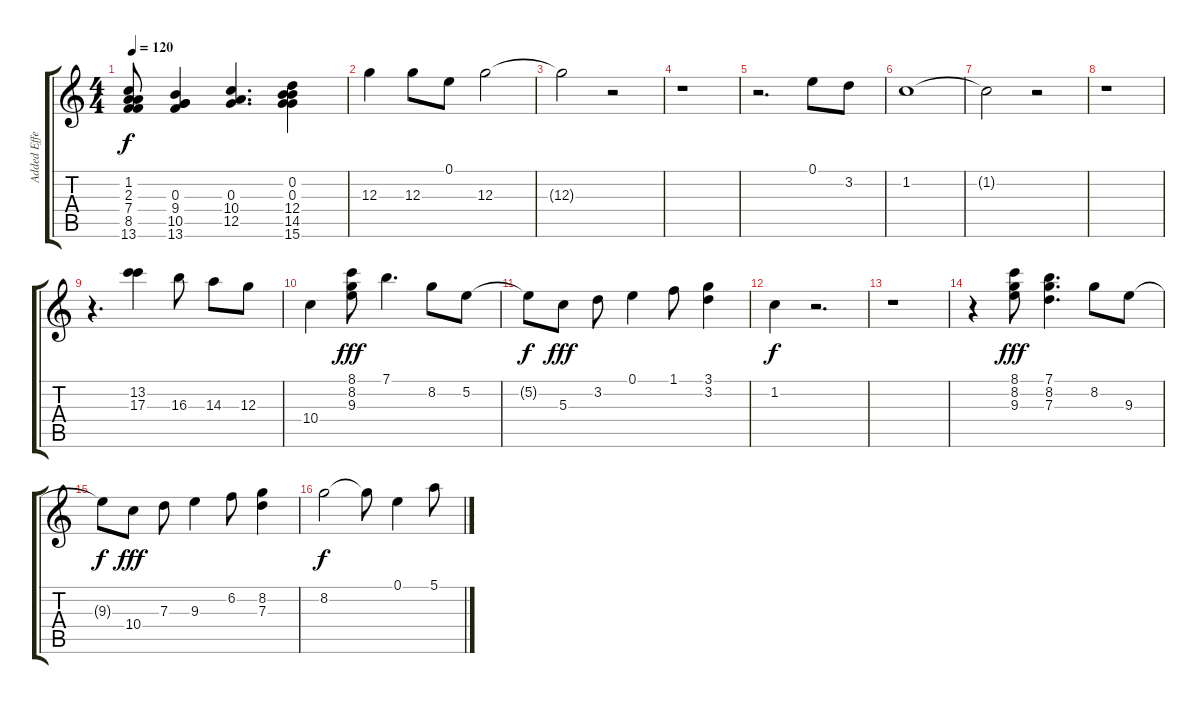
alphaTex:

\track ("Added Effects" "Added Effe") {instrument synthbass1}
\staff {score tabs}
\tuning (E4 B3 G3 D3 A2 E2) {hide}
\ts (4 4)
\tempo 120
\clef g2
\ks c
(1.2{t} 2.3{t} 7.4{t} 8.5{t} 13.6{t}).8{dy f} (0.3 9.4 10.5 13.6).4 (0.3 10.4 12.5).4{d} (0.2 0.3 12.4 14.5 15.6).4 |
12.3.4 12.3.8 0.1.8 12.3.2 |
12.3{t}.2 r.2 |
r.1 |
r.2{d} 0.1.8 3.2.8 |
1.2.1 |
1.2{t}.2 r.2 |
r.1 |
r.4{d} (13.2 17.3).4 16.3.8 14.3.8 12.3.8 |
10.4.4 (8.1 8.2 9.3).8{dy fff} 7.1.4{d} 8.2.8 5.2.8 |
5.2{t}.8{dy f} 5.3.8{dy fff} 3.2.8 0.1.4 1.1.8 (3.1 3.2).4 |
1.2.4{dy f} r.2{d} |
r.1 |
r.4 (8.1 8.2 9.3).8{dy fff} (7.1 8.2 7.3).4{d} 8.2.8 9.3.8 |
9.3{t}.8{dy f} 10.4.8{dy fff} 7.3.8 9.3.4 6.2.8 (8.2 7.3).4 |
8.2.2{dy f} 8.2{t}.8 0.1.4 5.1.8
